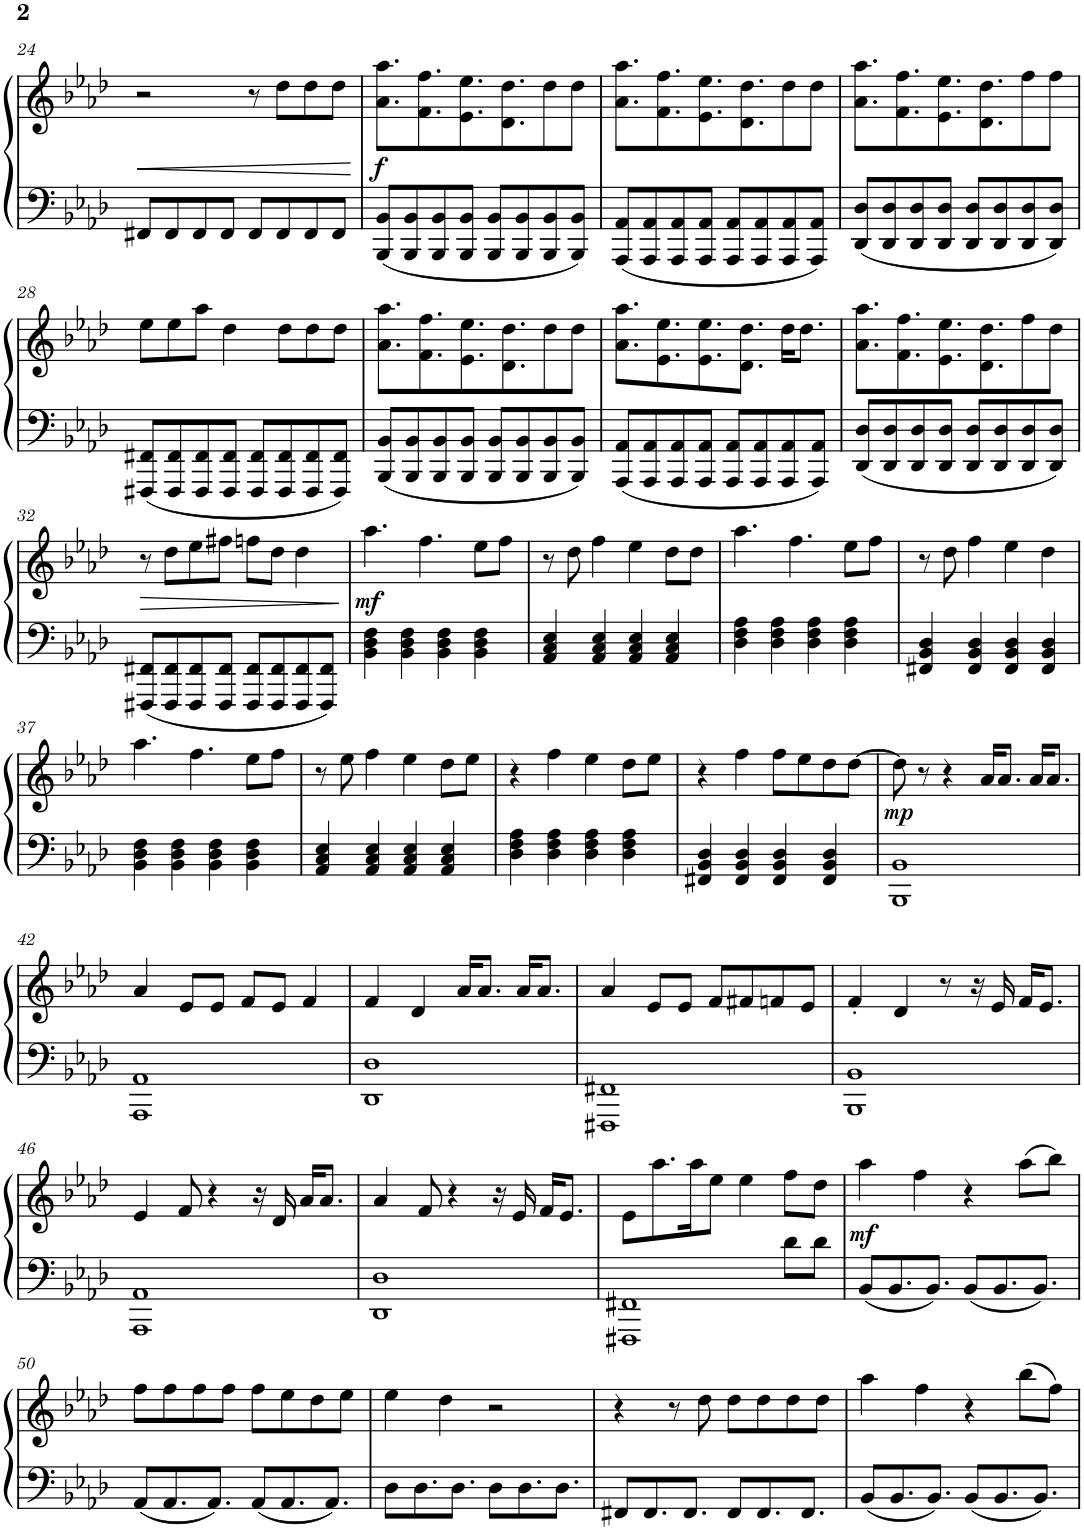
**kern	**kern	**dynam
*part1	*part1	*part1
*staff2	*staff1	*staff1/2
*I"Piano	*	*
*I'Pno.	*	*
!!LO:PB:g=z
*clefF4	*clefG2	*
*k[b-e-a-d-]	*k[b-e-a-d-]	*
*M4/4	*M4/4	*
=24	=24	=24
!	!	!LO:HP:b
8FF#X/L	2r	<
8FF#/	.	.
8FF#/	.	.
8FF#/J	.	.
8FF#/L	8r	.
8FF#/	8dd-\L	.
8FF#/	8dd-\	.
8FF#/J	8dd-\J	.
.	.	[
=25	=25	=25
!	!	!LO:DY:b
8BBB-/ 8BB-/L	8.a-\ 8.aa-\L	f
8BBB-/ 8BB-/	.	.
.	8.f\ 8.ff\	.
8BBB-/ 8BB-/	.	.
8BBB-/ 8BB-/J	8.e-\ 8.ee-\	.
8BBB-/ 8BB-/L	.	.
.	8.d-\ 8.dd-\	.
8BBB-/ 8BB-/	.	.
8BBB-/ 8BB-/	8dd-\	.
8BBB-/ 8BB-/J	8dd-\J	.
=26	=26	=26
8AAA-/ 8AA-/L	8.a-\ 8.aa-\L	.
8AAA-/ 8AA-/	.	.
.	8.f\ 8.ff\	.
8AAA-/ 8AA-/	.	.
8AAA-/ 8AA-/J	8.e-\ 8.ee-\	.
8AAA-/ 8AA-/L	.	.
.	8.d-\ 8.dd-\	.
8AAA-/ 8AA-/	.	.
8AAA-/ 8AA-/	8dd-\	.
8AAA-/ 8AA-/J	8dd-\J	.
=27	=27	=27
8DD-/ 8D-/L	8.a-\ 8.aa-\L	.
8DD-/ 8D-/	.	.
.	8.f\ 8.ff\	.
8DD-/ 8D-/	.	.
8DD-/ 8D-/J	8.e-\ 8.ee-\	.
8DD-/ 8D-/L	.	.
.	8.d-\ 8.dd-\	.
8DD-/ 8D-/	.	.
8DD-/ 8D-/	8ff\	.
8DD-/ 8D-/J	8ff\J	.
!!LO:LB:g=z
=28	=28	=28
8FFF#X/ 8FF#X/L	8ee-\L	.
8FFF#/ 8FF#/	8ee-\	.
8FFF#/ 8FF#/	8aa-\J	.
8FFF#/ 8FF#/J	4dd-\	.
8FFF#/ 8FF#/L	.	.
8FFF#/ 8FF#/	8dd-\L	.
8FFF#/ 8FF#/	8dd-\	.
8FFF#/ 8FF#/J	8dd-\J	.
=29	=29	=29
8BBB-/ 8BB-/L	8.a-\ 8.aa-\L	.
8BBB-/ 8BB-/	.	.
.	8.f\ 8.ff\	.
8BBB-/ 8BB-/	.	.
8BBB-/ 8BB-/J	8.e-\ 8.ee-\	.
8BBB-/ 8BB-/L	.	.
.	8.d-\ 8.dd-\	.
8BBB-/ 8BB-/	.	.
8BBB-/ 8BB-/	8dd-\	.
8BBB-/ 8BB-/J	8dd-\J	.
=30	=30	=30
8AAA-/ 8AA-/L	8.a-\ 8.aa-\L	.
8AAA-/ 8AA-/	.	.
.	8.e-\ 8.ee-\	.
8AAA-/ 8AA-/	.	.
8AAA-/ 8AA-/J	8.e-\ 8.ee-\	.
8AAA-/ 8AA-/L	.	.
.	8.d-\ 8.dd-\J	.
8AAA-/ 8AA-/	.	.
8AAA-/ 8AA-/	16dd-\KL	.
.	8.dd-\J	.
8AAA-/ 8AA-/J	.	.
=31	=31	=31
8DD-/ 8D-/L	8.a-\ 8.aa-\L	.
8DD-/ 8D-/	.	.
.	8.f\ 8.ff\	.
8DD-/ 8D-/	.	.
8DD-/ 8D-/J	8.e-\ 8.ee-\	.
8DD-/ 8D-/L	.	.
.	8.d-\ 8.dd-\	.
8DD-/ 8D-/	.	.
8DD-/ 8D-/	8ff\	.
8DD-/ 8D-/J	8dd-\J	.
!!LO:LB:g=z
=32	=32	=32
!	!	!LO:HP:b
8FFF#X/ 8FF#X/L	8r	>
8FFF#/ 8FF#/	8dd-\L	.
8FFF#/ 8FF#/	8ee-\	.
8FFF#/ 8FF#/J	8ff#X\J	.
8FFF#/ 8FF#/L	8ffn\L	.
8FFF#/ 8FF#/	8dd-\J	.
8FFF#/ 8FF#/	4dd-\	.
8FFF#/ 8FF#/J	.	.
.	.	]
=33	=33	=33
!	!	!LO:DY:b
4BB-\ 4D-\ 4F\	4.aa-\	mf
4BB-\ 4D-\ 4F\	.	.
.	4.ff\	.
4BB-\ 4D-\ 4F\	.	.
4BB-\ 4D-\ 4F\	8ee-\L	.
.	8ff\J	.
=34	=34	=34
4AA-/ 4C/ 4E-/	8r	.
.	8dd-\	.
4AA-/ 4C/ 4E-/	4ff\	.
4AA-/ 4C/ 4E-/	4ee-\	.
4AA-/ 4C/ 4E-/	8dd-\L	.
.	8dd-\J	.
=35	=35	=35
4D-\ 4F\ 4A-\	4.aa-\	.
4D-\ 4F\ 4A-\	.	.
.	4.ff\	.
4D-\ 4F\ 4A-\	.	.
4D-\ 4F\ 4A-\	8ee-\L	.
.	8ff\J	.
=36	=36	=36
4FF#X/ 4BB-/ 4D-/	8r	.
.	8dd-\	.
4FF#/ 4BB-/ 4D-/	4ff\	.
4FF#/ 4BB-/ 4D-/	4ee-\	.
4FF#/ 4BB-/ 4D-/	4dd-\	.
!!LO:LB:g=z
=37	=37	=37
4BB-\ 4D-\ 4F\	4.aa-\	.
4BB-\ 4D-\ 4F\	.	.
.	4.ff\	.
4BB-\ 4D-\ 4F\	.	.
4BB-\ 4D-\ 4F\	8ee-\L	.
.	8ff\J	.
=38	=38	=38
4AA-/ 4C/ 4E-/	8r	.
.	8ee-\	.
4AA-/ 4C/ 4E-/	4ff\	.
4AA-/ 4C/ 4E-/	4ee-\	.
4AA-/ 4C/ 4E-/	8dd-\L	.
.	8ee-\J	.
=39	=39	=39
4D-\ 4F\ 4A-\	4r	.
4D-\ 4F\ 4A-\	4ff\	.
4D-\ 4F\ 4A-\	4ee-\	.
4D-\ 4F\ 4A-\	8dd-\L	.
.	8ee-\J	.
=40	=40	=40
4FF#X/ 4BB-/ 4D-/	4r	.
4FF#/ 4BB-/ 4D-/	4ff\	.
4FF#/ 4BB-/ 4D-/	8ff\L	.
.	8ee-\	.
4FF#/ 4BB-/ 4D-/	8dd-\	.
.	[8dd-\J	.
=41	=41	=41
!	!	!LO:DY:b
1BBB- 1BB-	8dd-\]	mp
.	8r	.
.	4r	.
.	16a-/KL	.
.	8.a-/J	.
.	16a-/KL	.
.	8.a-/J	.
!!LO:LB:g=z
=42	=42	=42
1AAA- 1AA-	4a-/	.
.	8e-/L	.
.	8e-/J	.
.	8f/L	.
.	8e-/J	.
.	4f/	.
=43	=43	=43
1DD- 1D-	4f/	.
.	4d-/	.
.	16a-/KL	.
.	8.a-/J	.
.	16a-/KL	.
.	8.a-/J	.
=44	=44	=44
1FFF#X 1FF#X	4a-/	.
.	8e-/L	.
.	8e-/J	.
.	8f/L	.
.	8f#X/	.
.	8fn/	.
.	8e-/J	.
=45	=45	=45
1BBB- 1BB-	4f'/	.
.	4d-/	.
.	8r	.
.	16r	.
.	16e-/	.
.	16f/KL	.
.	8.e-/J	.
!!LO:LB:g=z
=46	=46	=46
1AAA- 1AA-	4e-/	.
.	8f/	.
.	4r	.
.	16r	.
.	16d-/	.
.	16a-/KL	.
.	8.a-/J	.
=47	=47	=47
1DD- 1D-	4a-/	.
.	8f/	.
.	4r	.
.	16r	.
.	16e-/	.
.	16f/KL	.
.	8.e-/J	.
=48	=48	=48
*^	*	*
1FFF#X 1FF#X	2.ryy	8e-\L	.
.	.	8.aa-\	.
.	.	16aa-\K	.
.	.	8ee-\J	.
.	.	4ee-\	.
.	8d-\L	8ff\L	.
.	8d-\J	8dd-\J	.
=49	=49	=49	=49
!	!	!	!LO:DY:b
*v	*v	*	*
8BB-/L	4aa-\	mf
8.BB-/	.	.
.	4ff\	.
8.BB-/J	.	.
8BB-/L	4r	.
8.BB-/	.	.
.	(8aa-\L	.
8.BB-/J	.	.
.	8bb-\J)	.
!!LO:LB:g=z
=50	=50	=50
8AA-/L	8ff\L	.
8.AA-/	8ff\	.
.	8ff\	.
8.AA-/J	.	.
.	8ff\J	.
8AA-/L	8ff\L	.
8.AA-/	8ee-\	.
.	8dd-\	.
8.AA-/J	.	.
.	8ee-\J	.
=51	=51	=51
8D-\L	4ee-\	.
8.D-\	.	.
.	4dd-\	.
8.D-\J	.	.
8D-\L	2r	.
8.D-\	.	.
8.D-\J	.	.
=52	=52	=52
8FF#X/L	4r	.
8.FF#/	.	.
.	8r	.
8.FF#/J	.	.
.	8dd-\	.
8FF#/L	8dd-\L	.
8.FF#/	8dd-\	.
.	8dd-\	.
8.FF#/J	.	.
.	8dd-\J	.
=53	=53	=53
8BB-/L	4aa-\	.
8.BB-/	.	.
.	4ff\	.
8.BB-/J	.	.
8BB-/L	4r	.
8.BB-/	.	.
.	(8bb-\L	.
8.BB-/J	.	.
.	8ff\J)	.
=	=	=
*-	*-	*-
